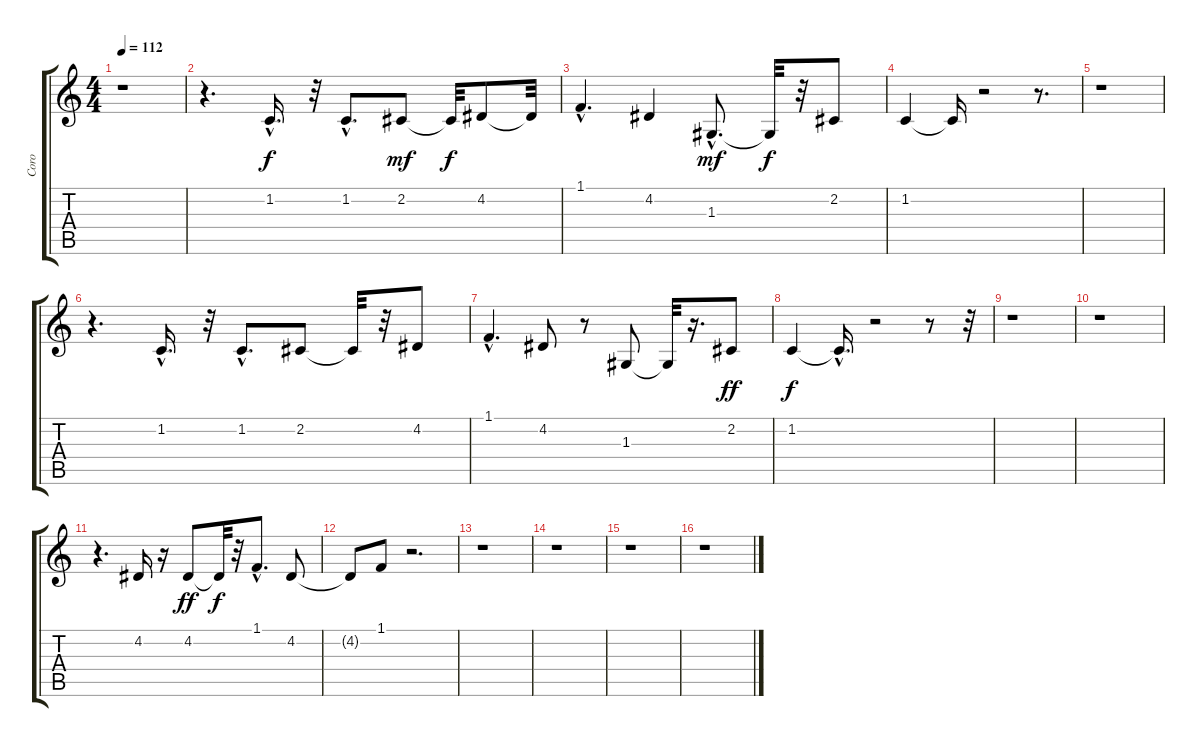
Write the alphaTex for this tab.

\track ("Coro" "Coro") {instrument choiraahs}
\staff {score tabs}
\tuning (E4 B3 G3 D3 A2 E2) {hide}
\ts (4 4)
\tempo 112
\clef g2
\ks c
r.1{dy f} |
r.4{d} 1.2{hac}.16{d} r.32 1.2{hac}.8{d} 2.2.8{dy mf} 2.2{t}.32{dy f} 4.2.8 4.2{t}.32 |
1.1{hac}.4{d} 4.2.4 1.3{hac}.8{d dy mf} 1.3{t}.32{dy f} r.32 2.2.8 |
1.2.4 1.2{t}.16 r.2 r.8{d} |
r.1 |
r.4{d} 1.2{hac}.16{d} r.32 1.2{hac}.8{d} 2.2.8 2.2{t}.32 r.32 4.2.8 |
1.1{hac}.4{d} 4.2.8 r.8 1.3.8 1.3{t}.32 r.16{d} 2.2.8{dy ff} |
1.2.4{dy f} 1.2{hac t}.16{d} r.2 r.8 r.32 |
r.1 |
r.1 |
r.4{d} 4.2.16 r.16 4.2.8{dy ff} 4.2{t}.32{dy f} r.32 1.1{hac}.8{d} 4.2.8 |
4.2{t}.8 1.1.8 r.2{d} |
r.1 |
r.1 |
r.1 |
r.1
